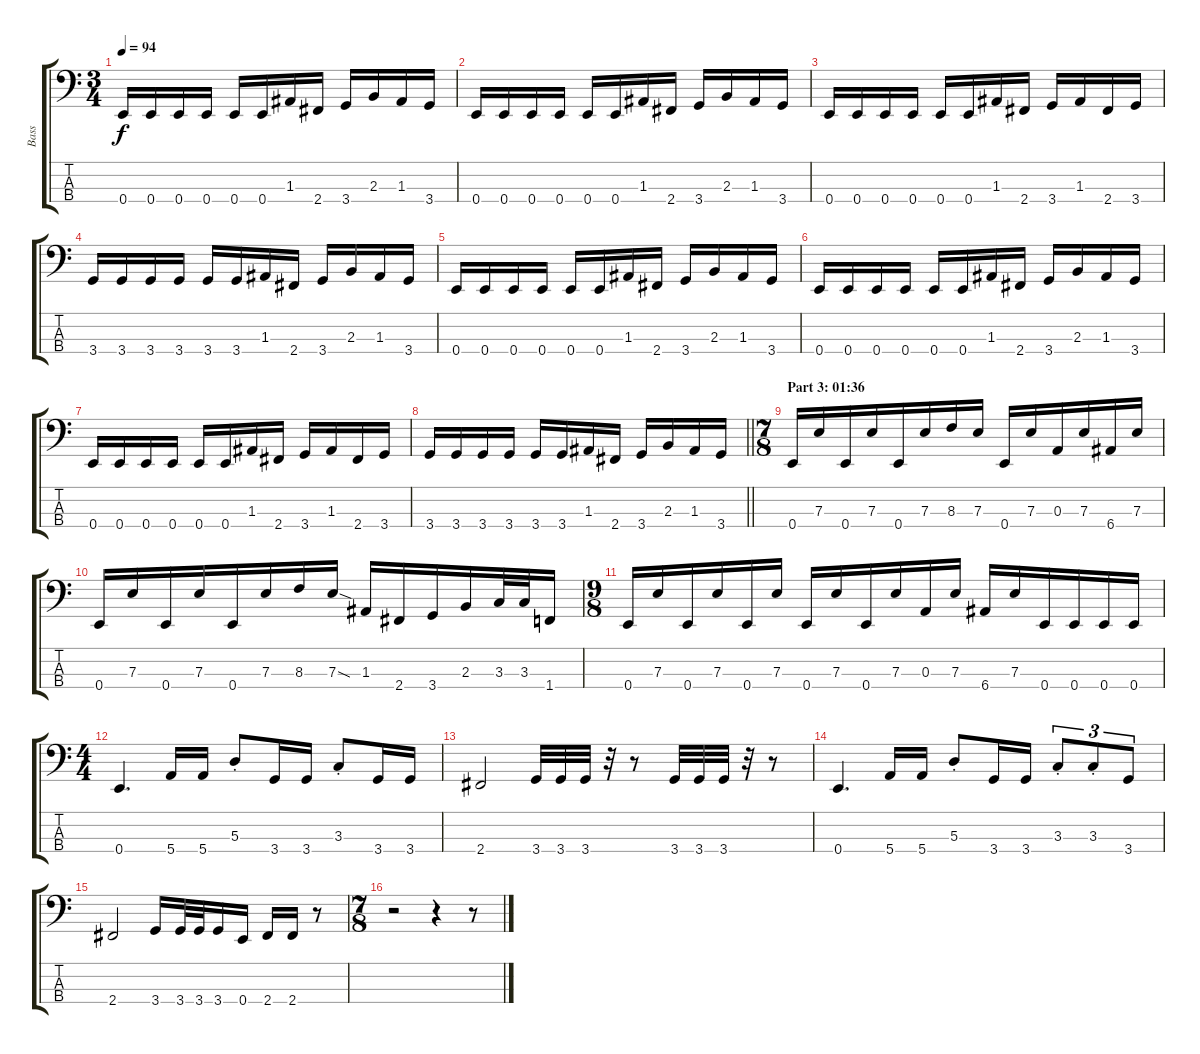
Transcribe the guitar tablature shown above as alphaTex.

\track ("Bass" "Bass") {instrument electricbasspick}
\staff {score tabs}
\tuning (G2 D2 A1 E1) {hide}
\ts (3 4)
\tempo 94
\clef f4
\ks c
0.4.16{dy f} 0.4.16 0.4.16 0.4.16 0.4.16 0.4.16 1.3.16 2.4.16 3.4.16 2.3.16 1.3.16 3.4.16 |
0.4.16 0.4.16 0.4.16 0.4.16 0.4.16 0.4.16 1.3.16 2.4.16 3.4.16 2.3.16 1.3.16 3.4.16 |
0.4.16 0.4.16 0.4.16 0.4.16 0.4.16 0.4.16 1.3.16 2.4.16 3.4.16 1.3.16 2.4.16 3.4.16 |
3.4.16 3.4.16 3.4.16 3.4.16 3.4.16 3.4.16 1.3.16 2.4.16 3.4.16 2.3.16 1.3.16 3.4.16 |
0.4.16 0.4.16 0.4.16 0.4.16 0.4.16 0.4.16 1.3.16 2.4.16 3.4.16 2.3.16 1.3.16 3.4.16 |
0.4.16 0.4.16 0.4.16 0.4.16 0.4.16 0.4.16 1.3.16 2.4.16 3.4.16 2.3.16 1.3.16 3.4.16 |
0.4.16 0.4.16 0.4.16 0.4.16 0.4.16 0.4.16 1.3.16 2.4.16 3.4.16 1.3.16 2.4.16 3.4.16 |
\barLineRight lightlight
3.4.16 3.4.16 3.4.16 3.4.16 3.4.16 3.4.16 1.3.16 2.4.16 3.4.16 2.3.16 1.3.16 3.4.16 |
\ts (7 8)
\section ("" "Part 3: 01:36")
0.4.16 7.3.16 0.4.16 7.3.16 0.4.16 7.3.16 8.3.16 7.3.16 0.4.16 7.3.16 0.3.16 7.3.16 6.4.16 7.3.16 |
0.4.16 7.3.16 0.4.16 7.3.16 0.4.16 7.3.16 8.3.16 7.3{sod}.16 1.3.16 2.4.16 3.4.16 2.3.16 3.3.32 3.3.32 1.4.16 |
\ts (9 8)
0.4.16 7.3.16 0.4.16 7.3.16 0.4.16 7.3.16 0.4.16 7.3.16 0.4.16 7.3.16 0.3.16 7.3.16 6.4.16 7.3.16 0.4.16 0.4.16 0.4.16 0.4.16 |
\ts (4 4)
0.4.4{d} 5.4.16 5.4.16 5.3{st}.8 3.4.16 3.4.16 3.3{st}.8 3.4.16 3.4.16 |
2.4.2 3.4.32 3.4.32 3.4.32 r.32 r.8 3.4.32 3.4.32 3.4.32 r.32 r.8 |
0.4.4{d} 5.4.16 5.4.16 5.3{st}.8 3.4.16 3.4.16 3.3{st}.8{tu (3 2)} 3.3{st}.8{tu (3 2)} 3.4.8{tu (3 2)} |
2.4.2 3.4.16 3.4.32 3.4.32 3.4.16 0.4.16 2.4.16 2.4.16 r.8 |
\ts (7 8)
r.2 r.4 r.8
